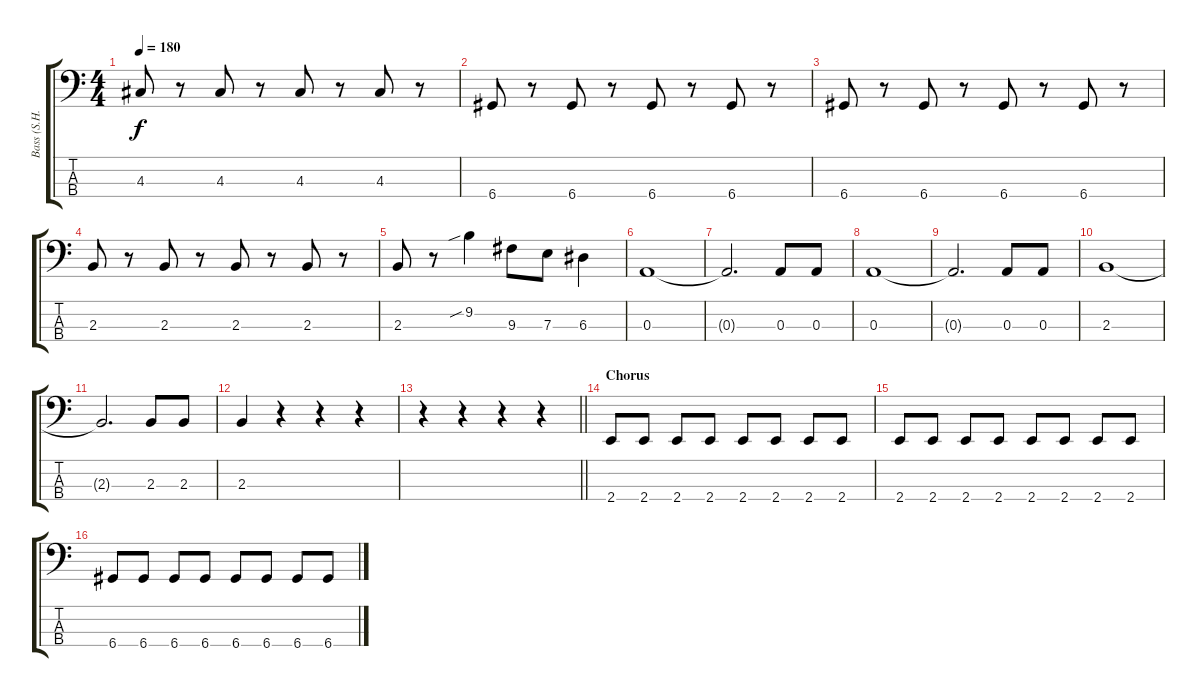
\track ("Bass (S.H. Cho)" "Bass (S.H.") {instrument electricbassfinger}
\staff {score tabs}
\tuning (G2 D2 A1 D1) {hide}
\ts (4 4)
\tempo 180
\clef f4
\ks c
4.3.8{dy f} r.8 4.3.8 r.8 4.3.8 r.8 4.3.8 r.8 |
6.4.8 r.8 6.4.8 r.8 6.4.8 r.8 6.4.8 r.8 |
6.4.8 r.8 6.4.8 r.8 6.4.8 r.8 6.4.8 r.8 |
2.3.8 r.8 2.3.8 r.8 2.3.8 r.8 2.3.8 r.8 |
2.3.8 r.8 9.2{sib}.4 9.3.8 7.3.8 6.3.4 |
0.3.1 |
0.3{t}.2{d} 0.3.8 0.3.8 |
0.3.1 |
0.3{t}.2{d} 0.3.8 0.3.8 |
2.3.1 |
2.3{t}.2{d} 2.3.8 2.3.8 |
2.3.4 r.4 r.4 r.4 |
\barLineRight lightlight
r.4 r.4 r.4 r.4 |
\section ("" "Chorus")
2.4.8 2.4.8 2.4.8 2.4.8 2.4.8 2.4.8 2.4.8 2.4.8 |
2.4.8 2.4.8 2.4.8 2.4.8 2.4.8 2.4.8 2.4.8 2.4.8 |
6.4.8 6.4.8 6.4.8 6.4.8 6.4.8 6.4.8 6.4.8 6.4.8
